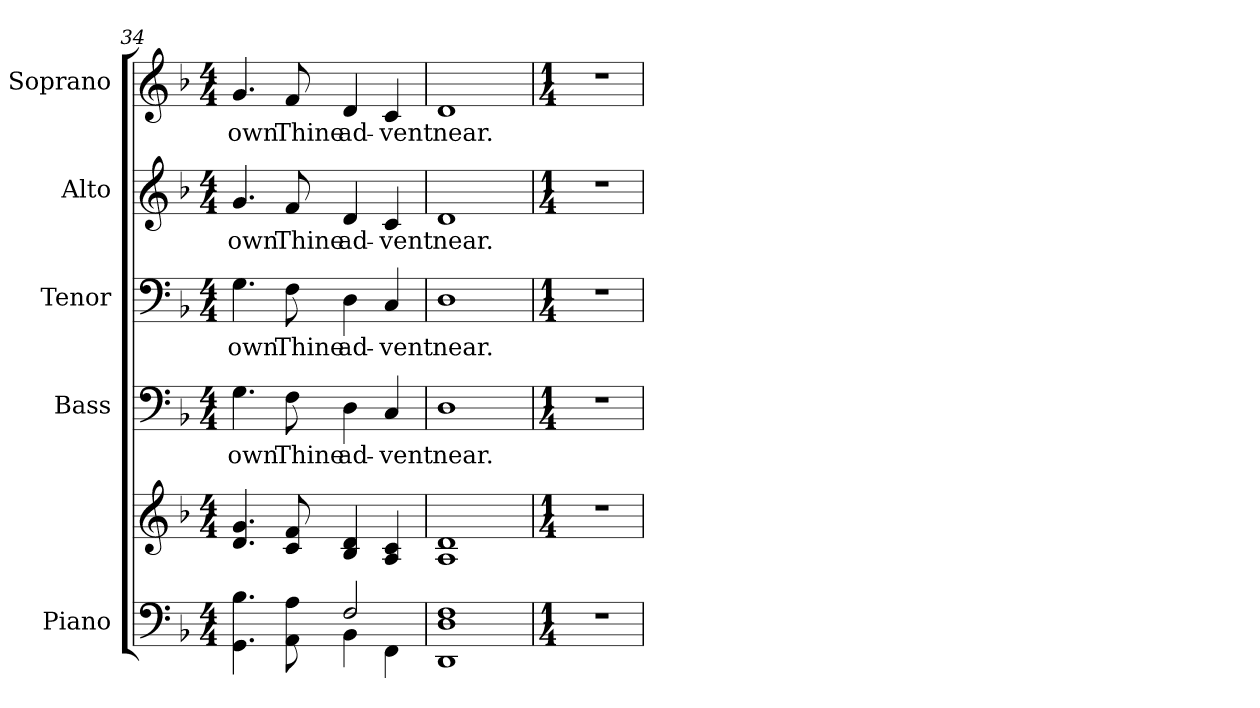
**kern	**kern	**kern	**text	**kern	**text	**kern	**text	**kern	**text
*part5	*part5	*part4	*part4	*part3	*part3	*part2	*part2	*part1	*part1
*staff6	*staff5	*staff4	*staff4	*staff3	*staff3	*staff2	*staff2	*staff1	*staff1
*I"Piano	*	*I"Bass	*	*I"Tenor	*	*I"Alto	*	*I"Soprano	*
*I'Pno.	*	*I'B.	*	*I'T.	*	*I'A.	*	*I'S.	*
!!LO:LB:g=z
*clefF4	*clefG2	*clefF4	*	*clefF4	*	*clefG2	*	*clefG2	*
*k[b-]	*k[b-]	*k[b-]	*	*k[b-]	*	*k[b-]	*	*k[b-]	*
*F:	*F:	*F:	*	*F:	*	*F:	*	*F:	*
*M4/4	*M4/4	*M4/4	*	*M4/4	*	*M4/4	*	*M4/4	*
=34	=34	=34	=34	=34	=34	=34	=34	=34	=34
*^	*	*	*	*	*	*	*	*	*
!	!	!	!	!LO:LY:b:color=#000000	!	!	!	!	!	!
!	!	!	!	!	!	!LO:LY:b:color=#000000	!	!	!	!
!	!	!	!	!	!	!	!	!LO:LY:b:color=#000000	!	!
!	!	!	!	!	!	!	!	!	!	!LO:LY:b:color=#000000
4.GGi\ 4.B-i	2ryy	4.di/ 4.gi	4.Gi\	own	4.Gi\	own	4.gi/	own	4.gi/	own
!	!	!	!	!LO:LY:b:color=#000000	!	!	!	!	!	!
!	!	!	!	!	!	!LO:LY:b:color=#000000	!	!	!	!
!	!	!	!	!	!	!	!	!LO:LY:b:color=#000000	!	!
!	!	!	!	!	!	!	!	!	!	!LO:LY:b:color=#000000
8AAi\ 8Ai	.	8ci/ 8fi	8Fi\	Thine	8Fi\	Thine	8fi/	Thine	8fi/	Thine
!	!	!	!	!LO:LY:b:color=#000000	!	!	!	!	!	!
!	!	!	!	!	!	!LO:LY:b:color=#000000	!	!	!	!
!	!	!	!	!	!	!	!	!LO:LY:b:color=#000000	!	!
!	!	!	!	!	!	!	!	!	!	!LO:LY:b:color=#000000
2Fi/	4BB-i\	4B-i/ 4di	4Di\	ad-	4Di\	ad-	4di/	ad-	4di/	ad-
!	!	!	!	!LO:LY:b:color=#000000	!	!	!	!	!	!
!	!	!	!	!	!	!LO:LY:b:color=#000000	!	!	!	!
!	!	!	!	!	!	!	!	!LO:LY:b:color=#000000	!	!
!	!	!	!	!	!	!	!	!	!	!LO:LY:b:color=#000000
.	4FFi\	4Ai/ 4ci	4Ci/	-vent	4Ci/	-vent	4ci/	-vent	4ci/	-vent
*v	*v	*	*	*	*	*	*	*	*	*
=35	=35	=35	=35	=35	=35	=35	=35	=35	=35
*^	*	*	*	*	*	*	*	*	*
!	!	!	!	!LO:LY:b:color=#000000	!	!	!	!	!	!
*v	*v	*	*	*	*	*	*	*	*	*
*^	*	*	*	*	*	*	*	*	*
!	!	!	!	!	!	!LO:LY:b:color=#000000	!	!	!	!
*v	*v	*	*	*	*	*	*	*	*	*
*^	*	*	*	*	*	*	*	*	*
!	!	!	!	!	!	!	!	!LO:LY:b:color=#000000	!	!
*v	*v	*	*	*	*	*	*	*	*	*
*^	*	*	*	*	*	*	*	*	*
!	!	!	!	!	!	!	!	!	!	!LO:LY:b:color=#000000
*v	*v	*	*	*	*	*	*	*	*	*
1DDi 1Di 1Fi	1Ai 1di	1Di	near.	1Di	near.	1di	near.	1di	near.
!!LO:PB:g=z
=36	=36	=36	=36	=36	=36	=36	=36	=36	=36
*M1/4	*M1/4	*M1/4	*	*M1/4	*	*M1/4	*	*M1/4	*
!LO:N:vis=1	!LO:N:vis=1	!LO:N:vis=1	!	!LO:N:vis=1	!	!LO:N:vis=1	!	!LO:N:vis=1	!
4r	4r	4r	.	4r	.	4r	.	4r	.
=	=	=	=	=	=	=	=	=	=
*-	*-	*-	*-	*-	*-	*-	*-	*-	*-
